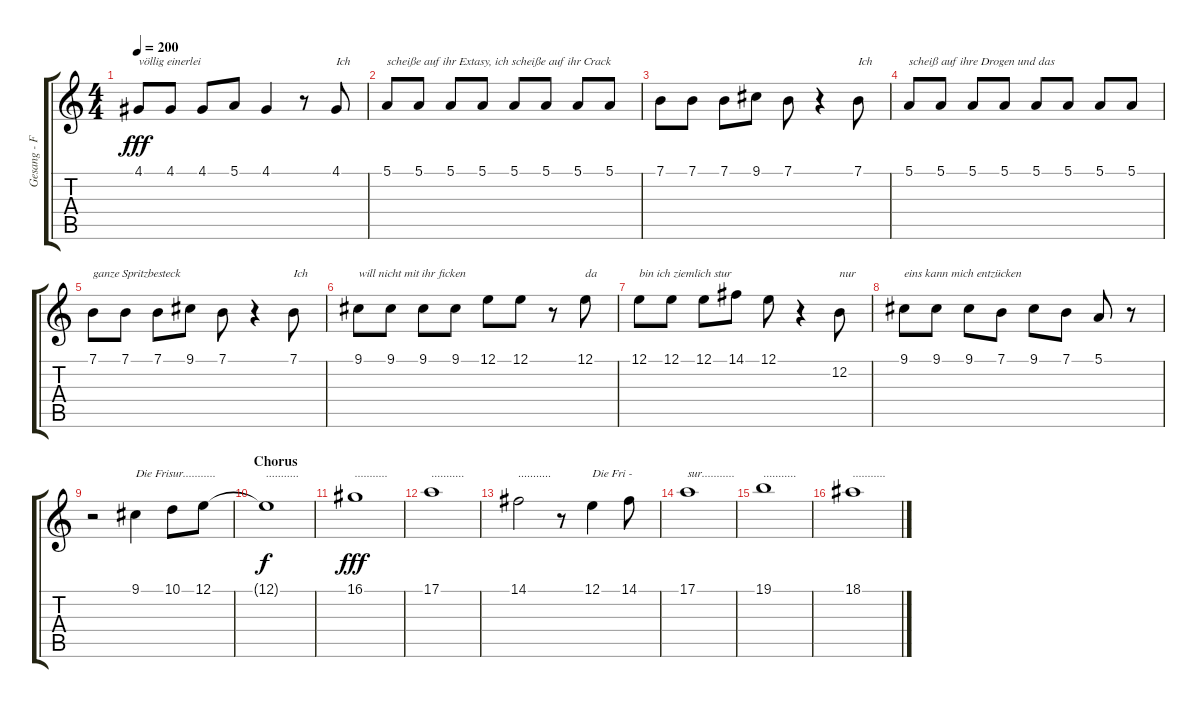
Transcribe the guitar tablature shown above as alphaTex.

\track ("Gesang - Farin Urlaub" "Gesang - F") {instrument tenorsax}
\staff {score tabs}
\tuning (E4 B3 G3 D3 A2 E2) {hide}
\ts (4 4)
\tempo 200
\clef g2
\ks c
4.1.8{txt "völlig einerlei" dy fff} 4.1.8 4.1.8 5.1.8 4.1.4 r.8 4.1.8{txt "Ich"} |
5.1.8{txt "scheiße auf ihr Extasy, ich scheiße auf ihr Crack"} 5.1.8 5.1.8 5.1.8 5.1.8 5.1.8 5.1.8 5.1.8 |
7.1.8 7.1.8 7.1.8 9.1.8 7.1.8 r.4 7.1.8{txt "Ich"} |
5.1.8{txt "scheiß auf ihre Drogen und das"} 5.1.8 5.1.8 5.1.8 5.1.8 5.1.8 5.1.8 5.1.8 |
7.1.8{txt "ganze Spritzbesteck"} 7.1.8 7.1.8 9.1.8 7.1.8 r.4 7.1.8{txt "Ich"} |
9.1.8{txt "will nicht mit ihr ficken"} 9.1.8 9.1.8 9.1.8 12.1.8 12.1.8 r.8 12.1.8{txt "da"} |
12.1.8{txt "bin ich ziemlich stur"} 12.1.8 12.1.8 14.1.8 12.1.8 r.4 12.2.8{txt "nur"} |
9.1.8{txt "eins kann mich entzücken"} 9.1.8 9.1.8 7.1.8 9.1.8 7.1.8 5.1.8 r.8 |
r.2 9.1.4{txt "Die Frisur..........."} 10.1.8 12.1.8 |
\section ("" "Chorus")
12.1{t}.1{txt "..........." dy f} |
16.1.1{txt "..........." dy fff} |
17.1.1{txt "..........."} |
14.1.2{txt "..........."} r.8 12.1.4{txt "Die Fri -"} 14.1.8 |
17.1.1{txt "sur..........."} |
19.1.1{txt "..........."} |
18.1.1{txt "..........."}
